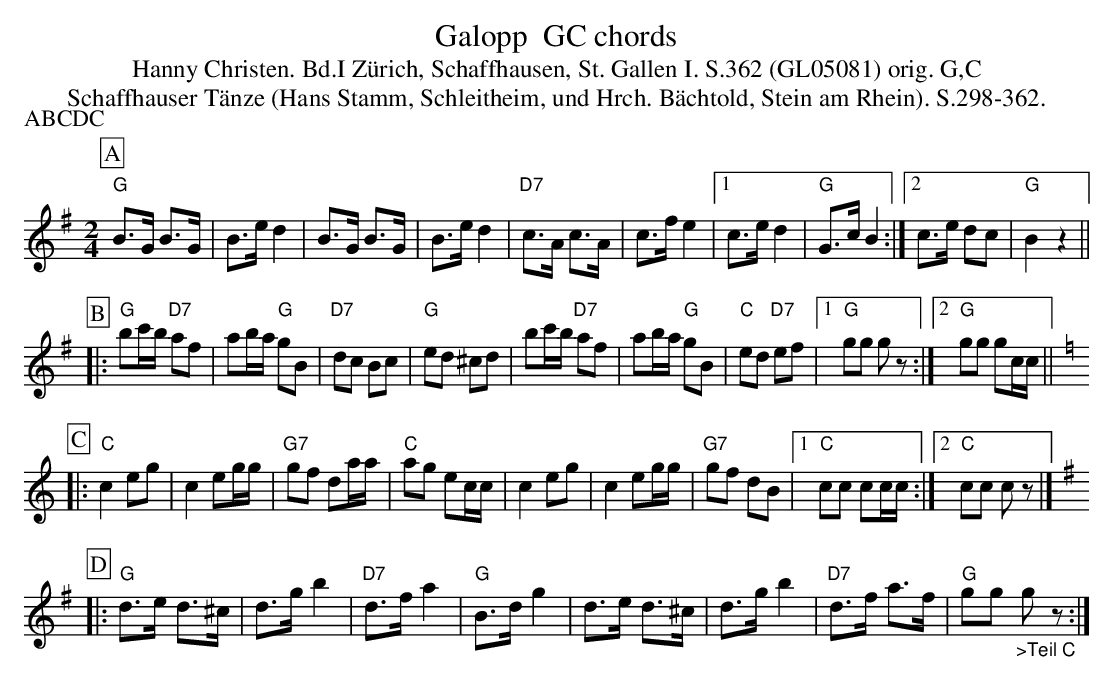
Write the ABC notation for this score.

X:1
T: Galopp  GC chords
P: ABCDC
T:Hanny Christen. Bd.I Zürich, Schaffhausen, St. Gallen I. S.362 (GL05081) orig. G,C
T: Schaffhauser T\"anze (Hans Stamm, Schleitheim, und Hrch. B\"achtold, Stein am Rhein). S.298-362.
M:2/4
L:1/8
K:G %%MIDI gchordon
[P:A] "G"B>G B>G | B>ed2 | B>G B>G | B>ed2 | "D7"c>A c>A | c>fe2 |1 c>ed2 | "G"G>cB2 :|2 c>e dc | "G"B2z2 ||
[P:B] |: "G"bc'/b/ "D7"af | ab/a/ "G"gB | "D7"dc Bc | "G"ed ^cd | bc'/b/ "D7"af | ab/a/ "G"gB | "C"ed "D7"ef |1 "G"gg gz :|2 "G"gg gc/c/ || [K:C]
[P:C] |: "C"c2 eg | c2 eg/g/ | "G7"gf da/a/ | "C"ag ec/c/ | c2 eg | c2 eg/g/ | "G7"gf dB |1 "C"cc cc/c/ :|2 "C"cc cz |] [K:G]
[P:D] |: "G"d>e d>^c | d>gb2 | "D7"d>fa2 | "G"B>dg2 | d>e d>^c | d>gb2 | "D7"d>f a>f | "G"gg "_>Teil C"gz :|
